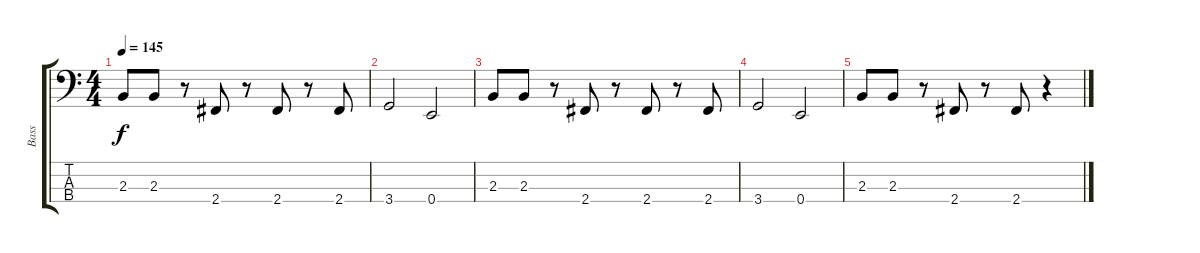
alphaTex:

\track ("Bass" "Bass") {instrument electricbassfinger}
\staff {score tabs}
\tuning (G2 D2 A1 E1) {hide}
\ts (4 4)
\tempo 145
\clef f4
\ks c
2.3.8{dy f} 2.3.8 r.8 2.4.8 r.8 2.4.8 r.8 2.4.8 |
3.4.2 0.4.2 |
2.3.8 2.3.8 r.8 2.4.8 r.8 2.4.8 r.8 2.4.8 |
3.4.2 0.4.2 |
2.3.8 2.3.8 r.8 2.4.8 r.8 2.4.8 r.4
